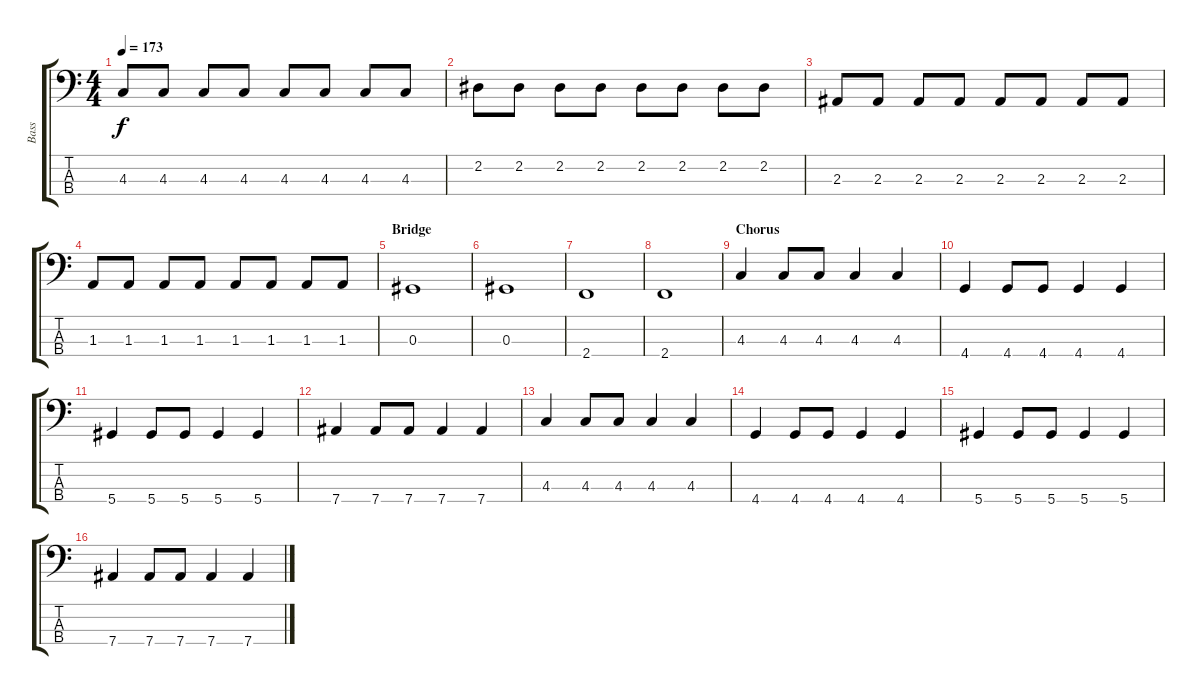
\track ("Bass" "Bass") {instrument electricbasspick}
\staff {score tabs}
\tuning (Gb2 Db2 Ab1 Eb1) {hide}
\ts (4 4)
\tempo 173
\clef f4
\ks c
4.3.8{dy f} 4.3.8 4.3.8 4.3.8 4.3.8 4.3.8 4.3.8 4.3.8 |
2.2.8 2.2.8 2.2.8 2.2.8 2.2.8 2.2.8 2.2.8 2.2.8 |
2.3.8 2.3.8 2.3.8 2.3.8 2.3.8 2.3.8 2.3.8 2.3.8 |
1.3.8 1.3.8 1.3.8 1.3.8 1.3.8 1.3.8 1.3.8 1.3.8 |
\section ("" "Bridge")
0.3.1 |
0.3.1 |
2.4.1 |
2.4.1 |
\section ("" "Chorus")
4.3.4 4.3.8 4.3.8 4.3.4 4.3.4 |
4.4.4 4.4.8 4.4.8 4.4.4 4.4.4 |
5.4.4 5.4.8 5.4.8 5.4.4 5.4.4 |
7.4.4 7.4.8 7.4.8 7.4.4 7.4.4 |
4.3.4 4.3.8 4.3.8 4.3.4 4.3.4 |
4.4.4 4.4.8 4.4.8 4.4.4 4.4.4 |
5.4.4 5.4.8 5.4.8 5.4.4 5.4.4 |
7.4.4 7.4.8 7.4.8 7.4.4 7.4.4
